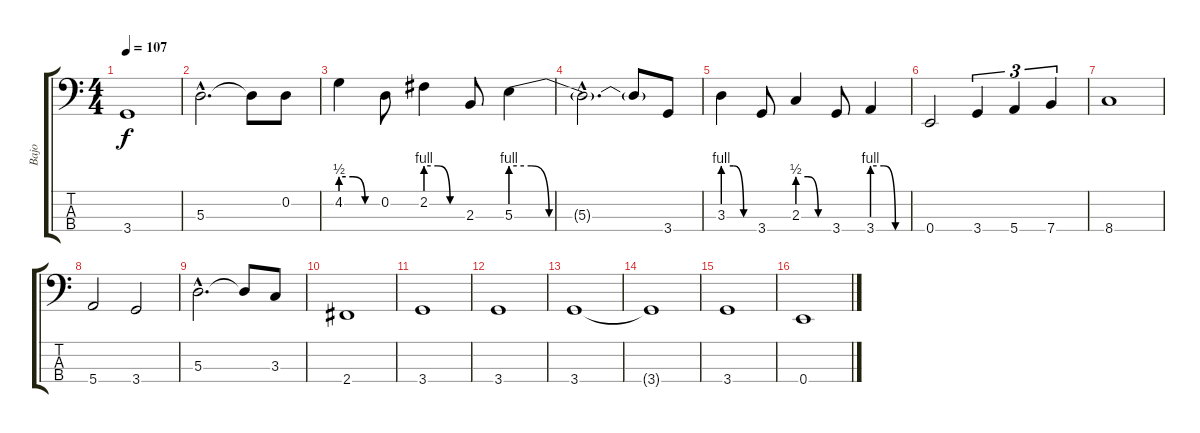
\track ("Bajo" "Bajo") {instrument electricbassfinger}
\staff {score tabs}
\tuning (G2 D2 A1 E1) {hide}
\ts (4 4)
\tempo 107
\clef f4
\ks c
3.4.1{dy f} |
5.3{hac}.2{d} 5.3{t}.8 0.2.8 |
4.2{be (custom 0 2 20 2 40 0 60 0)}.4 0.2.8 2.2{be (custom 0 4 20 4 40 0 60 0)}.4 2.3.8 5.3{be (custom 0 4 8 4 15 0 60 0)}.4 |
5.3{hac t}.2{d} 5.3{t}.8 3.4.8 |
3.3{be (custom 0 4 20 4 40 0 60 0)}.4 3.4.8 2.3{be (custom 0 2 20 2 40 0 60 0)}.4 3.4.8 3.4{be (custom 0 4 20 4 40 0 60 0)}.4 |
0.4.2 3.4.4{tu (3 2)} 5.4.4{tu (3 2)} 7.4.4{tu (3 2)} |
8.4.1 |
5.4.2 3.4.2 |
5.3{hac}.2{d} 5.3{t}.8 3.3.8 |
2.4.1 |
3.4.1 |
3.4.1 |
3.4.1 |
3.4{t}.1 |
3.4.1 |
0.4.1
